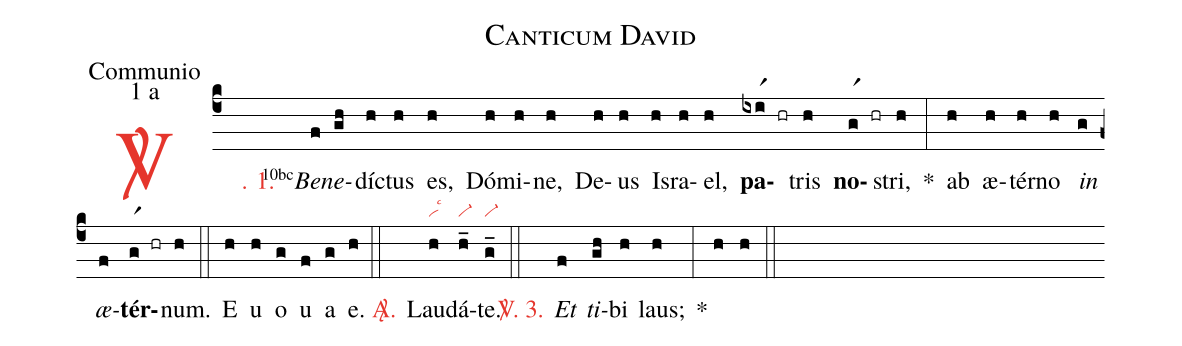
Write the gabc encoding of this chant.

name: Canticum David;
office-part: Communio;
mode: 1;
mode-differentia: a;
nabc-lines: 1;
%%
(c4)

<c><sp>V/</sp>. 1.</c>() <v>\VSup{10bc}</v><i>Be</i>(f)<i>ne</i>(gh)díc(h)tus(h) es,(h) Dó(h)mi(h)ne,(h) De(h)us(h) Is(h)ra(h)el,(h) <b>pa</b>(ixir1 hr)tris(h) <b>no</b>(gr1 hr)stri,(h) *(:) ab(h) æ(h)tér(h)no(h) <i>in</i>(g) <i>æ</i>(f)<b>tér</b>(gr1 hr)num.(h) (::)

<eu>E(h) u(h) o(g) u(f) a(g) e.</eu>(h) (::)

<nlba><c><sp>A/</sp>.</c>() Lau</nlba>(h|vilsc3)dá(h_|vi-)te.(g_|vi-) (::)

<c><sp>V/</sp>. 3.</c>() <i>Et</i>(f) <i>ti</i>(gh)bi(h) laus;(h) *(:) (h) (h) (::)
